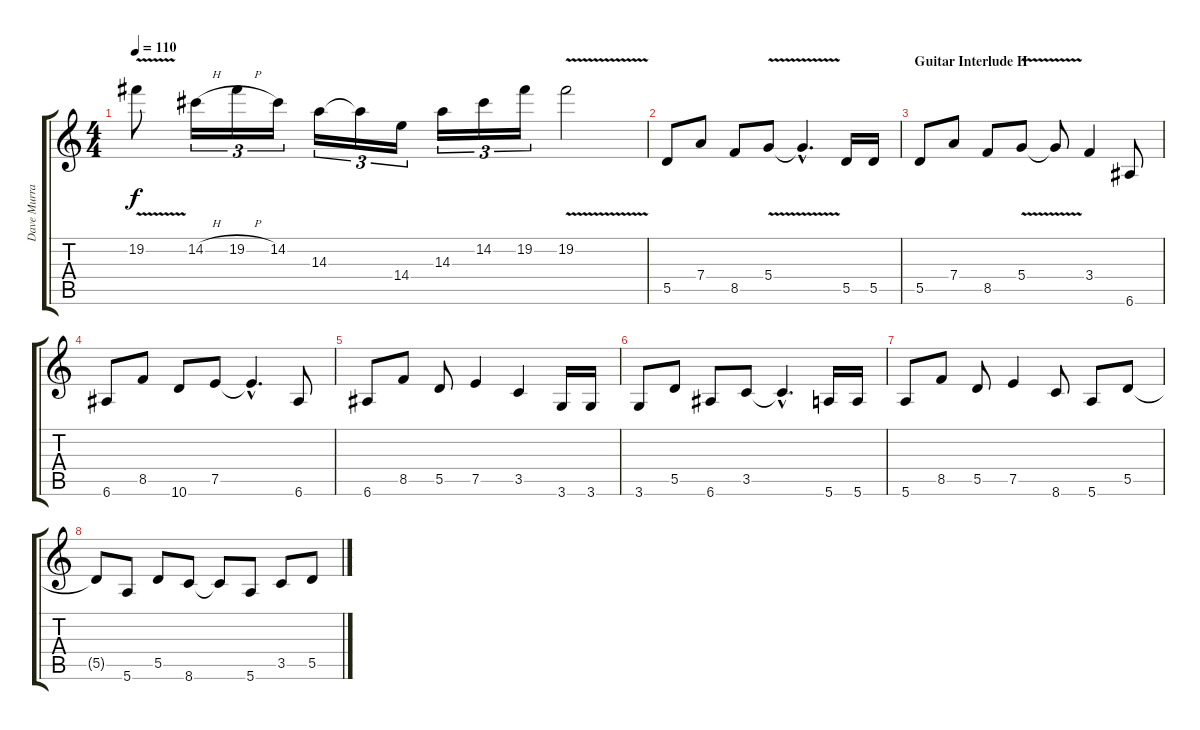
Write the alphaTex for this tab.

\track ("Dave Murray" "Dave Murra") {instrument overdrivenguitar}
\staff {score tabs}
\tuning (E4 B3 G3 D3 A2 E2) {hide}
\ts (4 4)
\tempo 110
\clef g2
\ks c
19.2{v}.8{dy f} 14.2{h}.16{tu (3 2)} 19.2{h}.16{tu (3 2)} 14.2.16{tu (3 2)} 14.3.16{tu (3 2)} 14.3{t}.16{tu (3 2)} 14.4.16{tu (3 2)} 14.3.16{tu (3 2)} 14.2.16{tu (3 2)} 19.2.16{tu (3 2)} 19.2{v}.2 |
5.5.8{volume 11} 7.4.8 8.5.8 5.4{v}.8 5.4{hac t}.4{d} 5.5.16 5.5.16 |
\section ("" "Guitar Interlude II")
5.5.8 7.4.8 8.5.8 5.4{v}.8 5.4{t}.8 3.4.4 6.6.8 |
6.6.8 8.5.8 10.6.8 7.5.8 7.5{hac t}.4{d} 6.6.8 |
6.6.8 8.5.8 5.5.8 7.5.4 3.5.4 3.6.16 3.6.16 |
3.6.8 5.5.8 6.6.8 3.5.8 3.5{hac t}.4{d} 5.6.16 5.6.16 |
5.6.8 8.5.8 5.5.8 7.5.4 8.6.8 5.6.8 5.5.8 |
5.5{t}.8 5.6.8 5.5.8 8.6.8 8.6{t}.8 5.6.8 3.5.8 5.5.8
